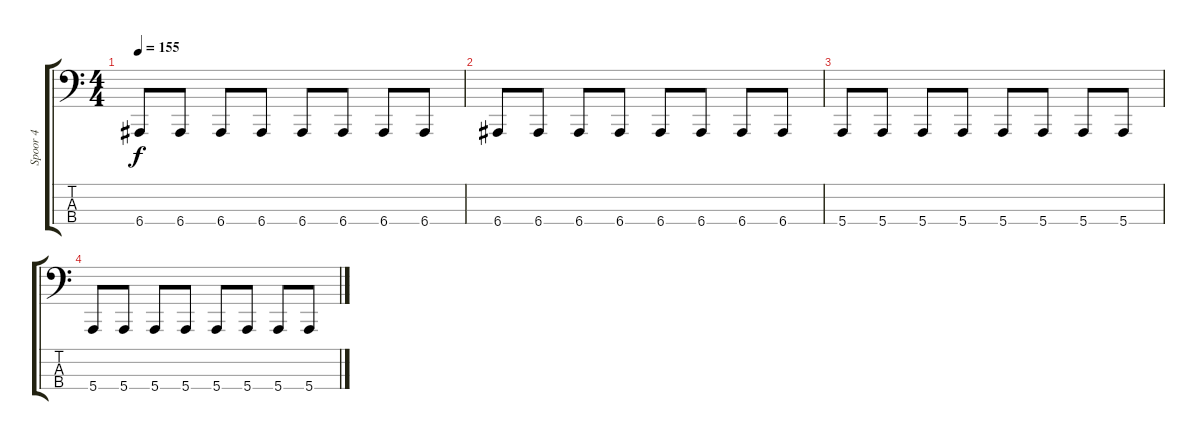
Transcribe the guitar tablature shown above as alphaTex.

\track ("Spoor 4" "Spoor 4") {instrument lead8bassandlead}
\staff {score tabs}
\tuning (G2 D2 A1 E1) {hide}
\ts (4 4)
\tempo 155
\clef f4
\ks c
6.4.8{dy f} 6.4.8 6.4.8 6.4.8 6.4.8 6.4.8 6.4.8 6.4.8 |
6.4.8 6.4.8 6.4.8 6.4.8 6.4.8 6.4.8 6.4.8 6.4.8 |
5.4.8 5.4.8 5.4.8 5.4.8 5.4.8 5.4.8 5.4.8 5.4.8 |
5.4.8 5.4.8 5.4.8 5.4.8 5.4.8 5.4.8 5.4.8 5.4.8
